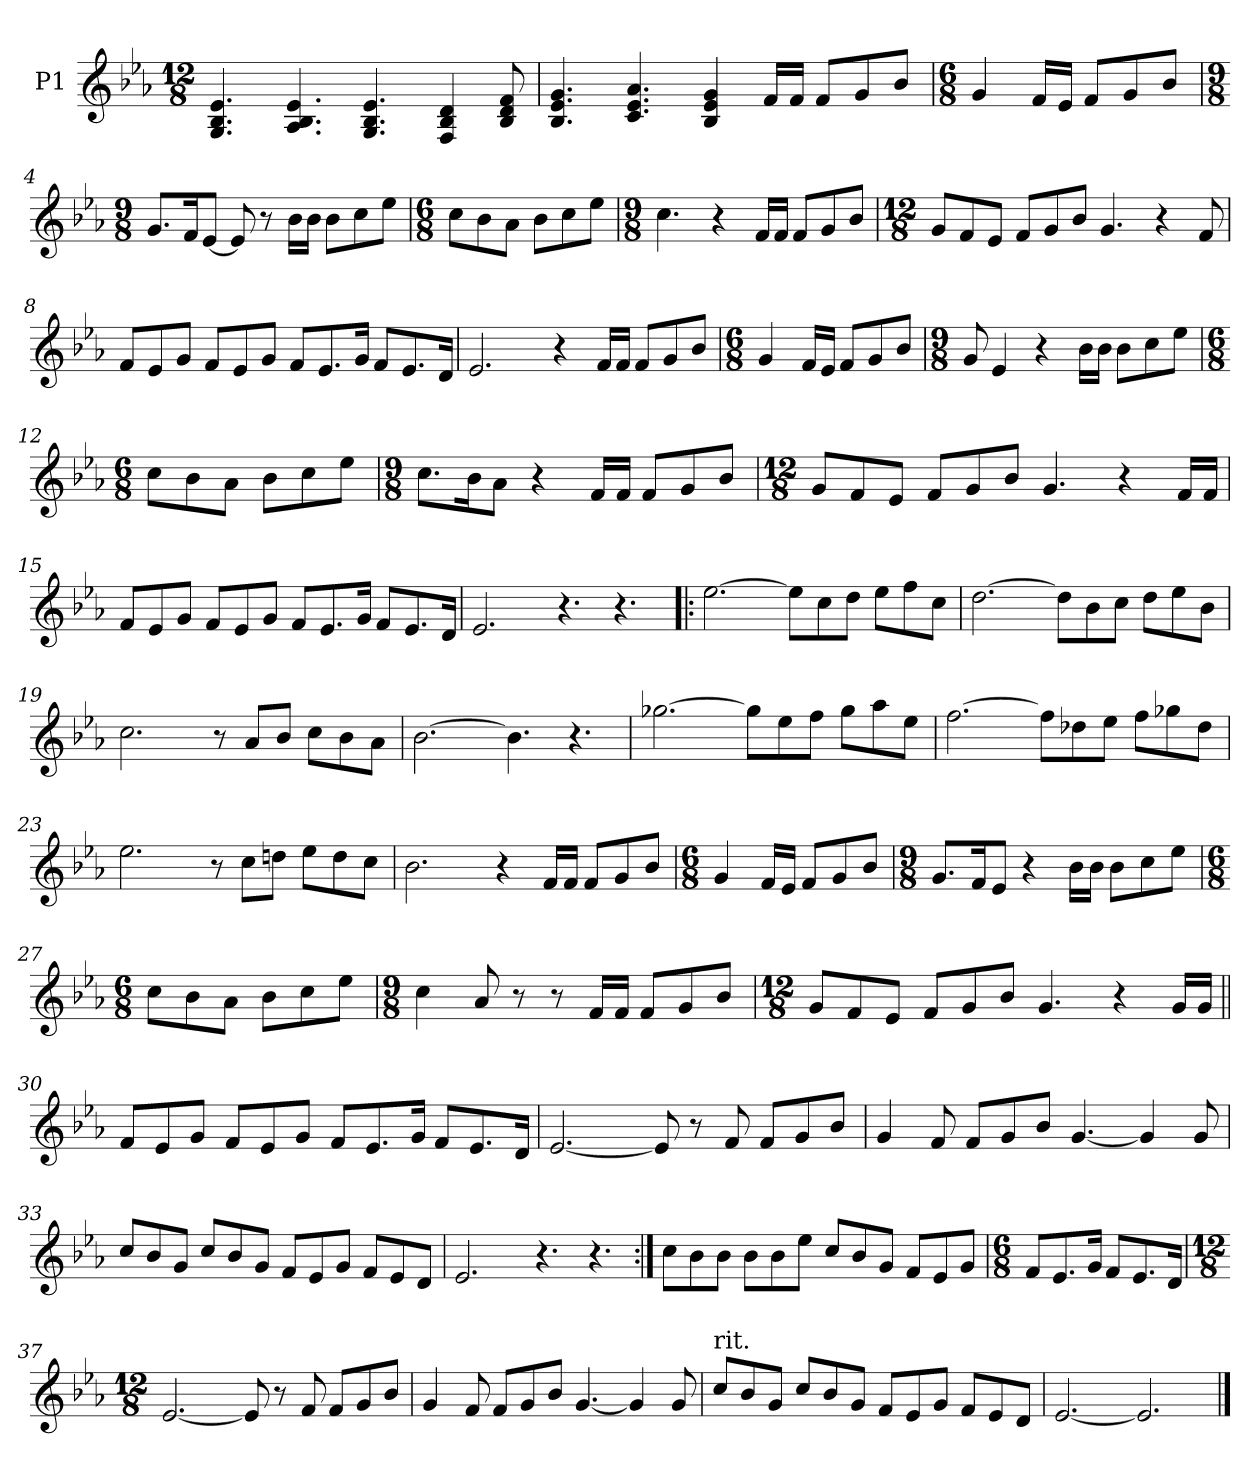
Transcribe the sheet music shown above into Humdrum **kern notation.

**kern
*part1
*staff1
*I"P1
*clefG2
*k[b-e-a-]
*E-:
*M12/8
*MM87
=1
4.G/ 4.B-/ 4.e-/
4.A-/ 4.B-/ 4.e-/
4.G/ 4.B-/ 4.e-/
4F/ 4B-/ 4d/
8B-/ 8d/ 8f/
=2
4.B-/ 4.e-/ 4.g/
4.c/ 4.e-/ 4.a-/
4B-/ 4e-/ 4g/
16f/LL
16f/JJ
8f/L
8g/
8b-/J
=3
*M6/8
4g/
16f/LL
16e-/JJ
8f/L
8g/
8b-/J
!!LO:LB:g=z
=4
*M9/8
8.g/L
16f/K
[<8e-/J
8e-/]
8r
16b-\LL
16b-\JJ
8b-\L
8cc\
8ee-\J
=5
*M6/8
8cc\L
8b-\
8a-\J
8b-\L
8cc\
8ee-\J
=6
*M9/8
4.cc\
4r
16f/LL
16f/JJ
8f/L
8g/
8b-/J
!!LO:LB:g=z
=7
*M12/8
8g/L
8f/
8e-/J
8f/L
8g/
8b-/J
4.g/
4r
8f/
=8
8f/L
8e-/
8g/J
8f/L
8e-/
8g/J
8f/L
8.e-/
16g/Jk
8f/L
8.e-/
16d/Jk
=9
2.e-/
4r
16f/LL
16f/JJ
8f/L
8g/
8b-/J
!!LO:LB:g=z
=10
*M6/8
4g/
16f/LL
16e-/JJ
8f/L
8g/
8b-/J
=11
*M9/8
8g/
4e-/
4r
16b-\LL
16b-\JJ
8b-\L
8cc\
8ee-\J
!!LO:LB:g=z
=12
*M6/8
8cc\L
8b-\
8a-\J
8b-\L
8cc\
8ee-\J
=13
*M9/8
8.cc\L
16b-\K
8a-\J
4r
16f/LL
16f/JJ
8f/L
8g/
8b-/J
=14
*M12/8
8g/L
8f/
8e-/J
8f/L
8g/
8b-/J
4.g/
4r
16f/LL
16f/JJ
!!LO:LB:g=z
=15
8f/L
8e-/
8g/J
8f/L
8e-/
8g/J
8f/L
8.e-/
16g/Jk
8f/L
8.e-/
16d/Jk
=16
2.e-/
4.r
4.r
=17!|:
[>2.ee-\
8ee-\L]
8cc\
8dd\J
8ee-\L
8ff\
8cc\J
!!LO:LB:g=z
=18
[>2.dd\
8dd\L]
8b-\
8cc\J
8dd\L
8ee-\
8b-\J
=19
2.cc\
8r
8a-/L
8b-/J
8cc\L
8b-\
8a-\J
=20
[>2.b-\
4.b-\]
4.r
=21
[>2.gg-X\
8gg-\L]
8ee-\
8ff\J
8gg-\L
8aa-\
8ee-\J
!!LO:LB:g=z
=22
[>2.ff\
8ff\L]
8dd-X\
8ee-\J
8ff\L
8gg-X\
8dd-\J
=23
2.ee-\
8r
8cc\L
8ddn\J
8ee-\L
8dd\
8cc\J
=24
2.b-\
4r
16f/LL
16f/JJ
8f/L
8g/
8b-/J
!!LO:LB:g=z
=25
*M6/8
4g/
16f/LL
16e-/JJ
8f/L
8g/
8b-/J
=26
*M9/8
8.g/L
16f/K
8e-/J
4r
16b-\LL
16b-\JJ
8b-\L
8cc\
8ee-\J
!!LO:LB:g=z
=27
*M6/8
8cc\L
8b-\
8a-\J
8b-\L
8cc\
8ee-\J
=28
*M9/8
4cc\
8a-/
8r
8r
16f/LL
16f/JJ
8f/L
8g/
8b-/J
=29
*M12/8
8g/L
8f/
8e-/J
8f/L
8g/
8b-/J
4.g/
4r
16g/LL
16g/JJ
!!LO:LB:g=z
=30||
8f/L
8e-/
8g/J
8f/L
8e-/
8g/J
8f/L
8.e-/
16g/Jk
8f/L
8.e-/
16d/Jk
=31
[<2.e-/
8e-/]
8r
8f/
8f/L
8g/
8b-/J
=32
4g/
8f/
8f/L
8g/
8b-/J
[<4.g/
4g/]
8g/
!!LO:PB:g=z
=33
8cc/L
8b-/
8g/J
8cc/L
8b-/
8g/J
8f/L
8e-/
8g/J
8f/L
8e-/
8d/J
=34
2.e-/
4.r
4.r
=35:|!
8cc\L
8b-\
8b-\J
8b-\L
8b-\
8ee-\J
8cc/L
8b-/
8g/J
8f/L
8e-/
8g/J
!!LO:LB:g=z
=36
*M6/8
8f/L
8.e-/
16g/Jk
8f/L
8.e-/
16d/Jk
=37
*M12/8
[<2.e-/
8e-/]
8r
8f/
8f/L
8g/
8b-/J
=38
4g/
8f/
8f/L
8g/
8b-/J
[<4.g/
4g/]
8g/
!!LO:LB:g=z
=39
!LO:TX:a:t=rit.
8cc/L
8b-/
8g/J
8cc/L
8b-/
8g/J
8f/L
8e-/
8g/J
8f/L
8e-/
8d/J
=40
[<2.e-/
2.e-/]
==
*-
